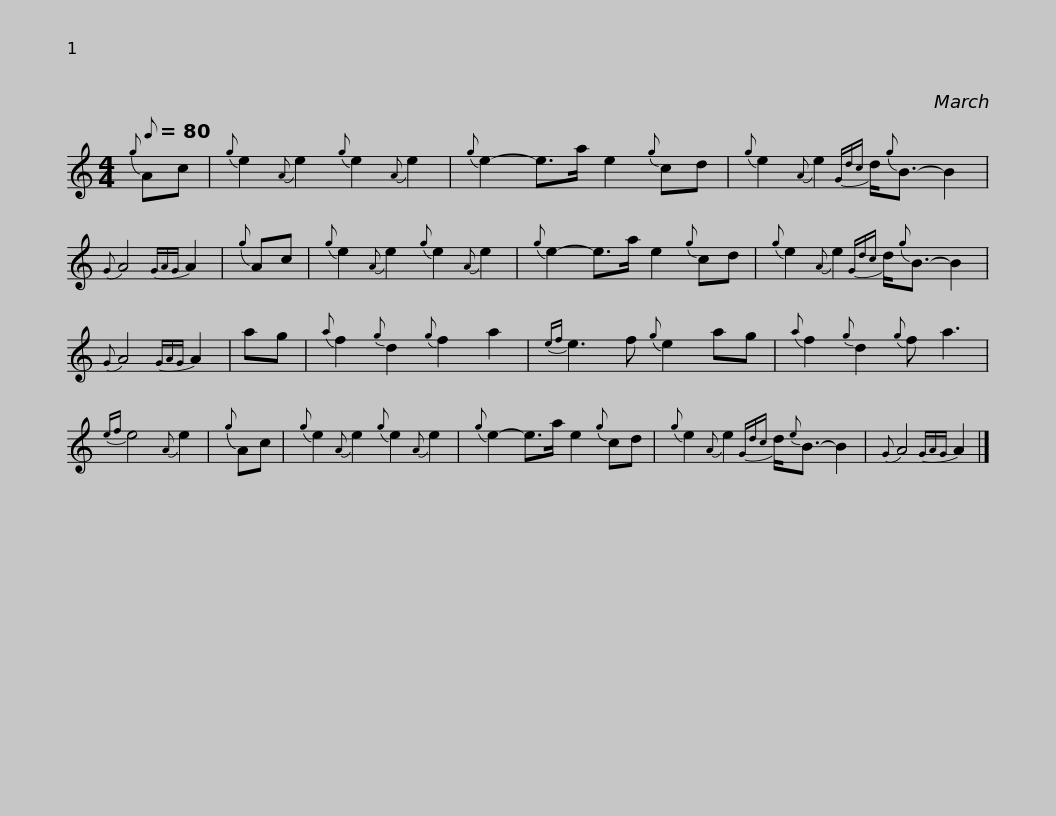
X:1
L:1/8
Q:1/8=80
M:4/4
I:linebreak $
K:C
V:1 treble
V:1
{g} Ac |{g} e2{A} e2{g} e2{A} e2 |{g} e2- e>a e2{g} cd |{g} e2{A} e2{Gdc} d/{g}B3/2- B2 |{G} A4{GAG} A2 | %5
{g} Ac |${g} e2{A} e2{g} e2{A} e2 |{g} e2- e>a e2{g} cd |{g} e2{A} e2{Gdc} d/{g}B3/2- B2 |{G} A4{GAG} A2 | %10
 ag |{a} f2{g} d2{g} f2 a2 |${ef} e3 f{g} e2 ag |{a} f2{g} d2{g} f a3 |{ef} e4{A} e2 | %15
{g} Ac |{g} e2{A} e2{g} e2{A} e2 |{g} e2- e>a e2{g} cd |${g} e2{A} e2{Gdc} d/{e}B3/2- B2 |{G} A4{GAG} A2 |] %20
